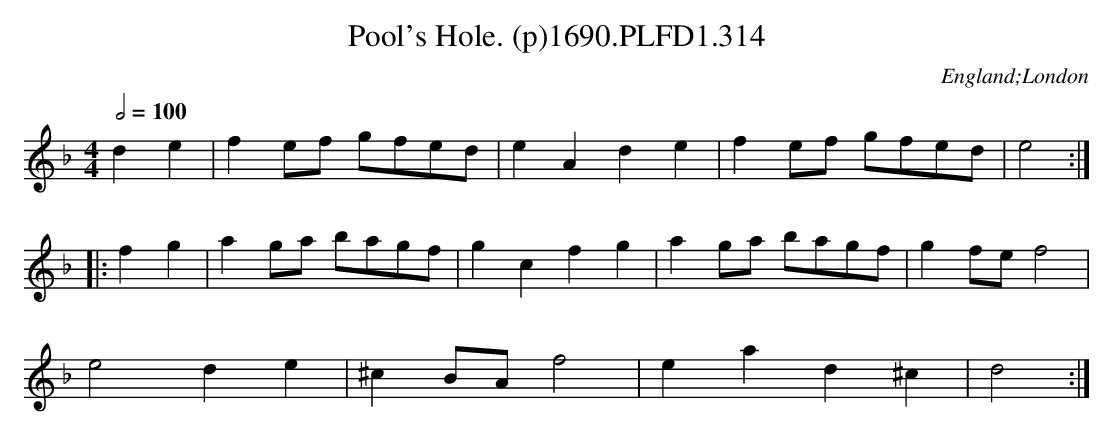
X:1
T:Pool's Hole. (p)1690.PLFD1.314
M:4/4
L:1/8
Q:1/2=100
O:England;London
K:F
d2e2|f2 ef gfed|e2 A2 d2 e2|f2 ef gfed| e4:|
|: f2 g2|a2ga bagf|g2 c2 f2 g2|a2 ga bagf| g2 fe f4|
e4 d2 e2|^c2 BA f4|e2 a2 d2 ^c2| d4:|
